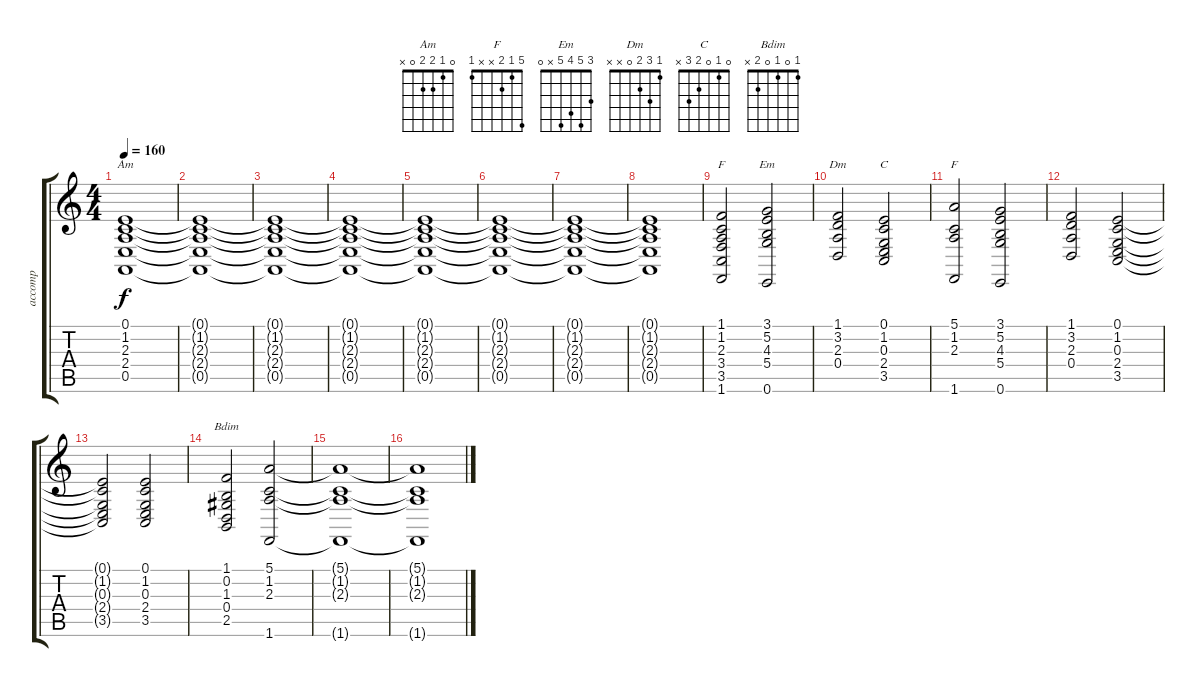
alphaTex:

\track ("accomp" "accomp") {instrument stringensemble1}
\staff {score tabs}
\tuning (E4 B3 G3 D3 A2 E2) {hide}
\chord ("Am" 0 1 2 2 0 x)
\chord ("F" 1 1 2 3 3 1)
\chord ("Em" 3 5 4 5 x 0)
\chord ("Dm" 1 3 2 0 x x)
\chord ("C" 0 1 0 2 3 x)
\chord ("F" 5 1 2 x x 1)
\chord ("Bdim" 1 0 1 0 2 x)
\ts (4 4)
\tempo 160
\clef g2
\ks c
(0.1 1.2 2.3 2.4 0.5).1{ch "Am" dy f} |
(0.1{t} 1.2{t} 2.3{t} 2.4{t} 0.5{t}).1 |
(0.1{t} 1.2{t} 2.3{t} 2.4{t} 0.5{t}).1 |
(0.1{t} 1.2{t} 2.3{t} 2.4{t} 0.5{t}).1 |
(0.1{t} 1.2{t} 2.3{t} 2.4{t} 0.5{t}).1 |
(0.1{t} 1.2{t} 2.3{t} 2.4{t} 0.5{t}).1 |
(0.1{t} 1.2{t} 2.3{t} 2.4{t} 0.5{t}).1 |
(0.1{t} 1.2{t} 2.3{t} 2.4{t} 0.5{t}).1 |
(1.1 1.2 2.3 3.4 3.5 1.6).2{ch "F"} (3.1 5.2 4.3 5.4 0.6).2{ch "Em"} |
(1.1 3.2 2.3 0.4).2{ch "Dm"} (0.1 1.2 0.3 2.4 3.5).2{ch "C"} |
(5.1 1.2 2.3 1.6).2{ch "F"} (3.1 5.2 4.3 5.4 0.6).2 |
(1.1 3.2 2.3 0.4).2 (0.1 1.2 0.3 2.4 3.5).2 |
(0.1{t} 1.2{t} 0.3{t} 2.4{t} 3.5{t}).2 (0.1 1.2 0.3 2.4 3.5).2 |
(1.1 0.2 1.3 0.4 2.5).2{ch "Bdim"} (5.1 1.2 2.3 1.6).2 |
(5.1{t} 1.2{t} 2.3{t} 1.6{t}).1 |
(5.1{t} 1.2{t} 2.3{t} 1.6{t}).1
